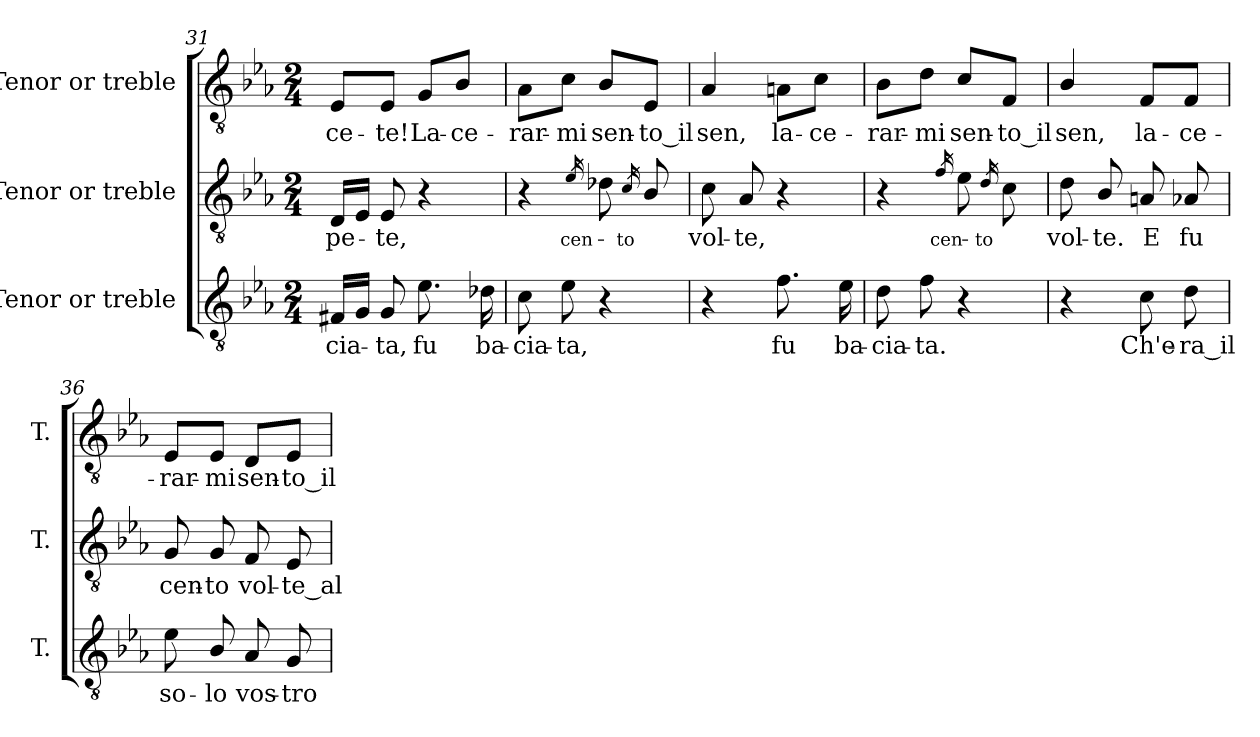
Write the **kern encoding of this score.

**kern	**text	**kern	**text	**kern	**text
*part3	*part3	*part2	*part2	*part1	*part1
*staff3	*staff3	*staff2	*staff2	*staff1	*staff1
*I"Tenor or treble	*	*I"Tenor or treble	*	*I"Tenor or treble	*
*I'T.	*	*I'T.	*	*I'T.	*
*clefGv2	*	*clefGv2	*	*clefGv2	*
*ITrd7c12	*	*ITrd7c12	*	*ITrd7c12	*
*k[b-e-a-]	*	*k[b-e-a-]	*	*k[b-e-a-]	*
*E-:	*	*E-:	*	*E-:	*
*M2/4	*	*M2/4	*	*M2/4	*
=31	=31	=31	=31	=31	=31
!	!LO:LY:b:color=#000000	!	!	!	!
!	!	!	!LO:LY:b:color=#000000	!	!
!	!	!	!	!	!LO:LY:b:color=#000000
16FF#Xi/LL	-cia-	16DDi/LL	-pe-	8EE-i/L	-ce-
16GGi/JJ	.	16EE-i/JJ	.	.	.
!	!LO:LY:b:color=#000000	!	!	!	!
!	!	!	!LO:LY:b:color=#000000	!	!
!	!	!	!	!	!LO:LY:b:color=#000000
8GGi/	-ta,	8EE-i/	-te,	8EE-i/J	-te!
!	!LO:LY:b:color=#000000	!	!	!	!
!	!	!	!	!	!LO:LY:b:color=#000000
8.E-i\	fu	4r	.	8GGi/L	La-
!	!	!	!	!	!LO:LY:b:color=#000000
.	.	.	.	8BB-i/J	-ce-
!	!LO:LY:b:color=#000000	!	!	!	!
16D-Xi\	ba-	.	.	.	.
!!LO:LB:g=z
=32	=32	=32	=32	=32	=32
!	!LO:LY:b:color=#000000	!	!	!	!
!	!	!	!	!	!LO:LY:b:color=#000000
8Ci\	-cia-	4r	.	8AA-i\L	-rar-
!	!LO:LY:b:color=#000000	!	!	!	!
!	!	!	!	!	!LO:LY:b:color=#000000
8E-i\	-ta,	.	.	8Ci\J	-mi
!	!	!	!LO:LY:b:color=#000000	!	!
.	.	16qE-i/	cen-	.	.
!	!	!	!	!	!LO:LY:b:color=#000000
4r	.	8D-Xi\	.	8BB-i/L	sen-
!	!	!	!LO:LY:b:color=#000000	!	!
.	.	16qCi/	-to	.	.
!	!	!	!	!	!LO:LY:b:color=#000000
.	.	8BB-i/	.	8EE-i/J	-to_il
=33	=33	=33	=33	=33	=33
!	!	!	!LO:LY:b:color=#000000	!	!
!	!	!	!	!	!LO:LY:b:color=#000000
4r	.	8Ci\	vol-	4AA-i/	sen,
!	!	!	!LO:LY:b:color=#000000	!	!
.	.	8AA-i/	-te,	.	.
!	!LO:LY:b:color=#000000	!	!	!	!
!	!	!	!	!	!LO:LY:b:color=#000000
8.Fi\	fu	4r	.	8AAni\L	la-
!	!	!	!	!	!LO:LY:b:color=#000000
.	.	.	.	8Ci\J	-ce-
!	!LO:LY:b:color=#000000	!	!	!	!
16E-i\	ba-	.	.	.	.
=34	=34	=34	=34	=34	=34
!	!LO:LY:b:color=#000000	!	!	!	!
!	!	!	!	!	!LO:LY:b:color=#000000
8Di\	-cia-	4r	.	8BB-i\L	-rar-
!	!LO:LY:b:color=#000000	!	!	!	!
!	!	!	!	!	!LO:LY:b:color=#000000
8Fi\	-ta.	.	.	8Di\J	-mi
!	!	!	!LO:LY:b:color=#000000	!	!
.	.	16qFi/	cen-	.	.
!	!	!	!	!	!LO:LY:b:color=#000000
4r	.	8E-i\	.	8Ci/L	sen-
!	!	!	!LO:LY:b:color=#000000	!	!
.	.	16qDi/	-to	.	.
!	!	!	!	!	!LO:LY:b:color=#000000
.	.	8Ci\	.	8FFi/J	-to_il
=35	=35	=35	=35	=35	=35
!	!	!	!LO:LY:b:color=#000000	!	!
!	!	!	!	!	!LO:LY:b:color=#000000
4r	.	8Di\	vol-	4BB-i/	sen,
!	!	!	!LO:LY:b:color=#000000	!	!
.	.	8BB-i/	-te.	.	.
!	!LO:LY:b:color=#000000	!	!	!	!
!	!	!	!LO:LY:b:color=#000000	!	!
!	!	!	!	!	!LO:LY:b:color=#000000
8Ci\	Ch'e-	8AAni/	E	8FFi/L	la-
!	!LO:LY:b:color=#000000	!	!	!	!
!	!	!	!LO:LY:b:color=#000000	!	!
!	!	!	!	!	!LO:LY:b:color=#000000
8Di\	-ra_il	8AA-Xi/	fu	8FFi/J	-ce-
!!LO:LB:g=z
=36	=36	=36	=36	=36	=36
!	!LO:LY:b:color=#000000	!	!	!	!
!	!	!	!LO:LY:b:color=#000000	!	!
!	!	!	!	!	!LO:LY:b:color=#000000
8E-i\	so-	8GGi/	cen-	8EE-i/L	-rar-
!	!LO:LY:b:color=#000000	!	!	!	!
!	!	!	!LO:LY:b:color=#000000	!	!
!	!	!	!	!	!LO:LY:b:color=#000000
8BB-i/	-lo	8GGi/	-to	8EE-i/J	-mi
!	!LO:LY:b:color=#000000	!	!	!	!
!	!	!	!LO:LY:b:color=#000000	!	!
!	!	!	!	!	!LO:LY:b:color=#000000
8AA-i/	vos-	8FFi/	vol-	8DDi/L	sen-
!	!LO:LY:b:color=#000000	!	!	!	!
!	!	!	!LO:LY:b:color=#000000	!	!
!	!	!	!	!	!LO:LY:b:color=#000000
8GGi/	-tro	8EE-i/	-te_al-	8EE-i/J	-to_il
=	=	=	=	=	=
*-	*-	*-	*-	*-	*-
